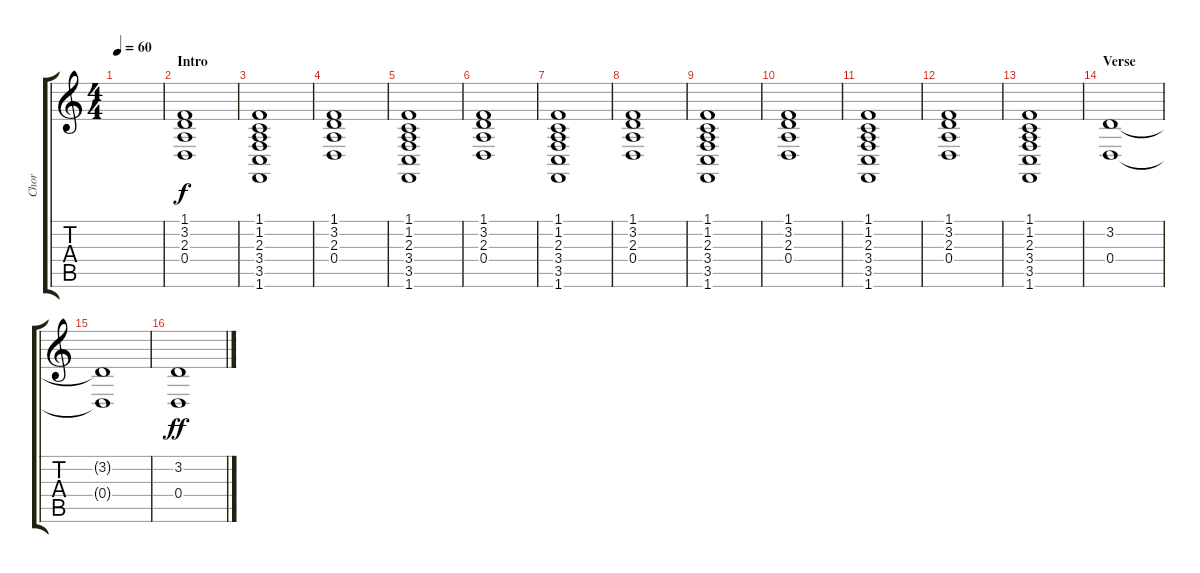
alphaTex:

\track ("Chor" "Chor") {instrument choiraahs}
\staff {score tabs}
\tuning (E4 B3 G3 D3 A2 E2) {hide}
\ts (4 4)
\tempo 60
\clef g2
\ks c
|
\section ("" "Intro")
(1.1 3.2 2.3 0.4).1 |
(1.1 1.2 2.3 3.4 3.5 1.6).1 |
(1.1 3.2 2.3 0.4).1 |
(1.1 1.2 2.3 3.4 3.5 1.6).1 |
(1.1 3.2 2.3 0.4).1 |
(1.1 1.2 2.3 3.4 3.5 1.6).1 |
(1.1 3.2 2.3 0.4).1 |
(1.1 1.2 2.3 3.4 3.5 1.6).1 |
(1.1 3.2 2.3 0.4).1 |
(1.1 1.2 2.3 3.4 3.5 1.6).1 |
(1.1 3.2 2.3 0.4).1 |
(1.1 1.2 2.3 3.4 3.5 1.6).1 |
\section ("" "Verse")
(3.2 0.4).1 |
(3.2{t} 0.4{t}).1{dy f} |
(3.2 0.4).1{dy ff}
